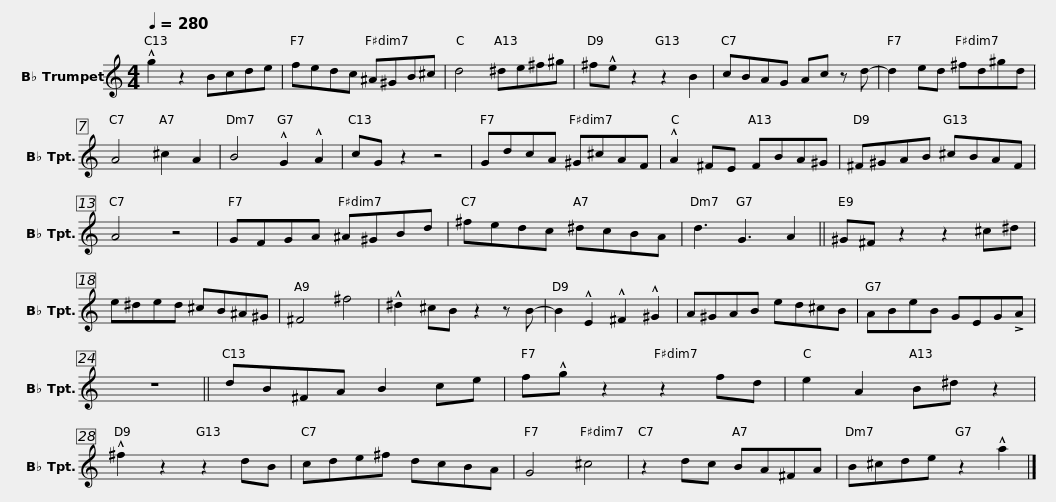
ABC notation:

X:1
L:1/8
Q:1/4=280
M:4/4
I:linebreak $
K:none
V:1 treble transpose=-2
V:1
[K:C] !^!g2 z2 Bcde | fedc ^A^GB^c | d4 ^de^f^g | ^f!^!e z2 z2 B2 | cBAG Ac z d- |$ %5
 d2 ed ^fd^gd | A4 ^c2 A2 | B4 !^!G2 !^!A2 | cG z2 z4 | GdcA ^G^cAF | %10
 !^!A2 ^FE FBA^G |$ ^F^GAB ^cBAF | A4 z4 | GFGA ^A^GBd | ^fedc ^dcBA | %15
 d3 G3 A2 || ^G^F z2 z2 ^c^d |$ e^ded ^cB^A^G | ^F4 ^f4 | !^!^d2 ^cB z2 z B- | %20
 B2 !^!E2 !^!^F2 !^!^G2 | A^GAB ed^cB | ABeB GEG!>!A |$ z8 || dB^FA B2 ce | %25
 f!^!g z2 z2 fd | e2 A2 B^d z2 | !^!^f2 z2 z2 dB | cde^f dcBA | G4 ^c4 |$ %30
 z2 dc BA^FA | B^cde z2 !^!a2 |] %32
